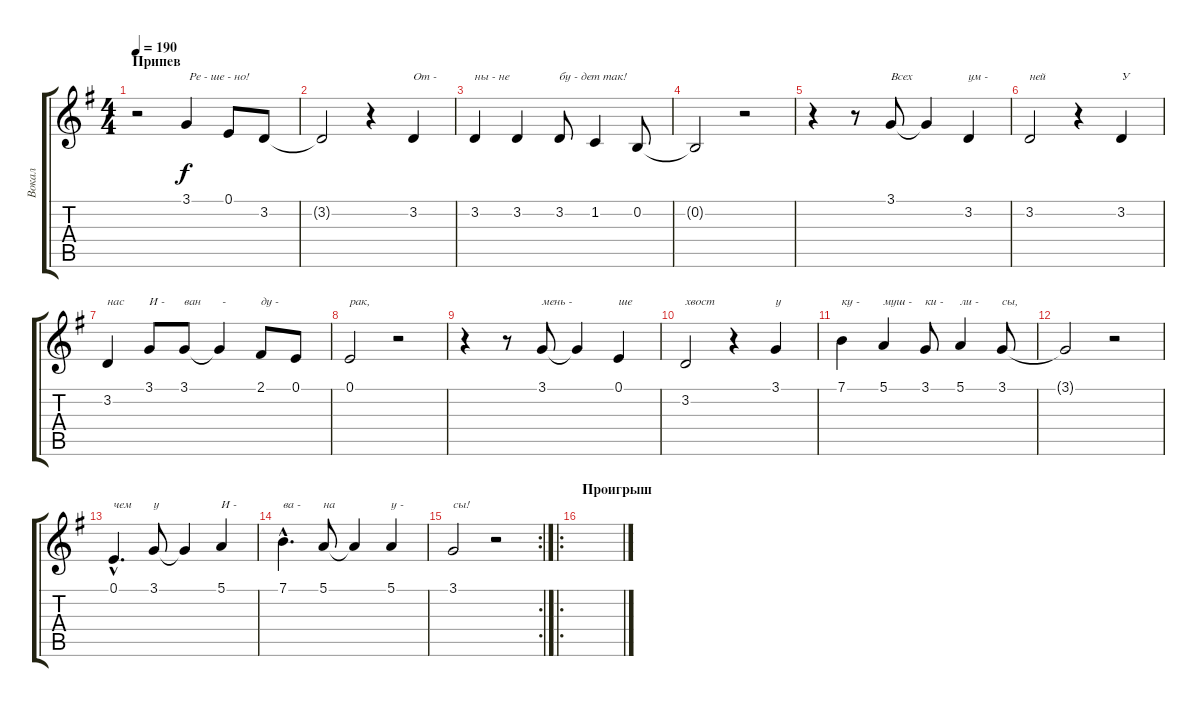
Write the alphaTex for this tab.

\track ("Вокал" "Вокал") {instrument oboe}
\staff {score tabs}
\tuning (E4 B3 G3 D3 A2 E2) {hide}
\ts (4 4)
\section ("" "Припев")
\tempo 190
\clef g2
\ks g
r.2{dy f} 3.1.4{txt " Ре - ше - но!"} 0.1.8 3.2.8 |
3.2{t}.2 r.4 3.2.4{txt "От - "} |
3.2.4{txt "ны - не"} 3.2.4 3.2.8{txt "бу - дет так!"} 1.2.4 0.2.8 |
0.2{t}.2 r.2 |
r.4 r.8 3.1.8{txt "Всех"} 3.1{t}.4 3.2.4{txt "ум -"} |
3.2.2{txt "ней"} r.4 3.2.4{txt "У"} |
3.2.4{txt "нас"} 3.1.8{txt "И -"} 3.1.8{txt "ван"} 3.1{t}.4{txt " -"} 2.1.8{txt "ду -"} 0.1.8 |
0.1.2{txt "рак,"} r.2 |
r.4 r.8 3.1.8{txt "мень -"} 3.1{t}.4 0.1.4{txt "ше"} |
3.2.2{txt "хвост"} r.4 3.1.4{txt "у"} |
7.1.4{txt "ку -"} 5.1.4{txt "муш -"} 3.1.8{txt "ки -"} 5.1.4{txt "ли -"} 3.1.8{txt "сы,"} |
3.1{t}.2 r.2 |
0.1{hac}.4{d txt "чем"} 3.1.8{txt "у"} 3.1{t}.4 5.1.4{txt "И -"} |
7.1{hac}.4{d txt "ва -"} 5.1.8{txt "на"} 5.1{t}.4 5.1.4{txt "у -"} |
\rc 2
3.1.2{txt "сы!"} r.2 |
\ro
\section ("" "Проигрыш")
